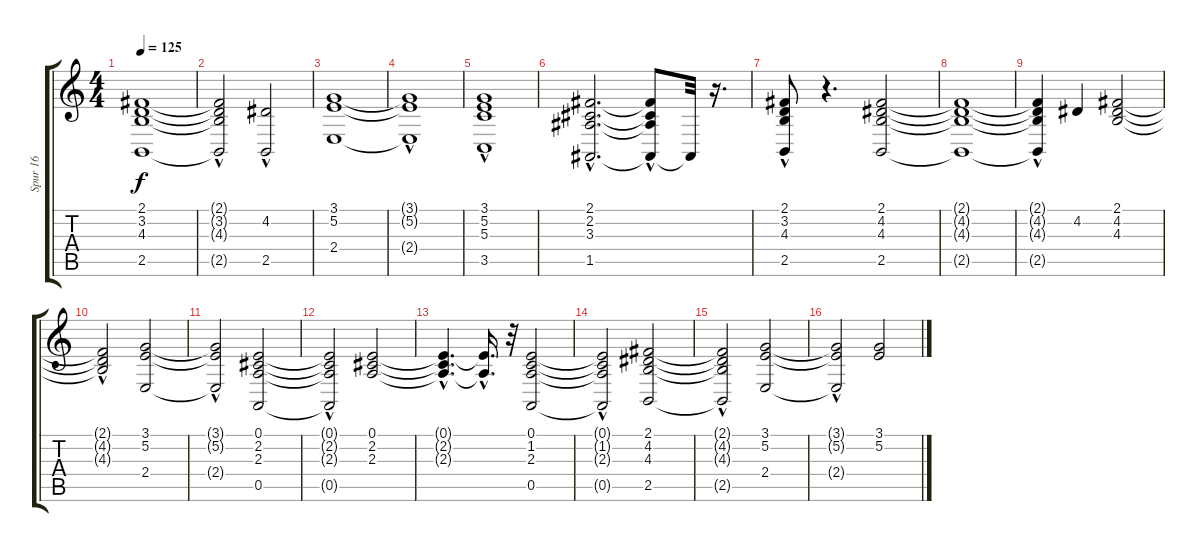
\track ("Spur 16" "Spur 16") {instrument electricpiano1}
\staff {score tabs}
\tuning (E4 B3 G3 D3 A2 E2) {hide}
\ts (4 4)
\tempo 125
\clef g2
\ks c
(2.1 3.2 4.3 2.5).1{dy f} |
(2.1{hac t} 3.2{hac t} 4.3{t} 2.5{hac t}).2 (4.2{hac} 2.5).2 |
(3.1 5.2 2.4).1 |
(3.1{hac t} 5.2{hac t} 2.4{t}).1 |
(3.1{hac} 5.2{hac} 5.3{hac} 3.5).1 |
(2.1{hac} 2.2{hac} 3.3{hac} 1.5{hac}).2{d} (2.1{hac t} 2.2{t} 3.3{hac t} 1.5{t}).8 1.5{t}.32 r.16{d} |
(2.1{hac} 3.2{hac} 4.3{hac} 2.5).8 r.4{d} (2.1 4.2 4.3 2.5).2 |
(2.1{t} 4.2{t} 4.3{t} 2.5{t}).1 |
(2.1{hac t} 4.2{t} 4.3{hac t} 2.5{t}).4 4.2.4 (2.1 4.2 4.3).2 |
(2.1{hac t} 4.2{hac t} 4.3{t}).2 (3.1 5.2 2.4).2 |
(3.1{hac t} 5.2{hac t} 2.4{t}).2 (0.1 2.2 2.3 0.5).2 |
(0.1{hac t} 2.2{hac t} 2.3{hac t} 0.5{t}).2 (0.1 2.2 2.3).2 |
(0.1{hac t} 2.2{t} 2.3{hac t}).4{d} (0.1{hac t} 2.3{hac t}).16{d} r.32 (0.1 1.2 2.3 0.5).2 |
(0.1{hac t} 1.2{hac t} 2.3{hac t} 0.5{t}).2 (2.1 4.2 4.3 2.5).2 |
(2.1{hac t} 4.2{hac t} 4.3{t} 2.5{t}).2 (3.1 5.2 2.4).2 |
(3.1{hac t} 5.2{hac t} 2.4{t}).2 (3.1 5.2).2
